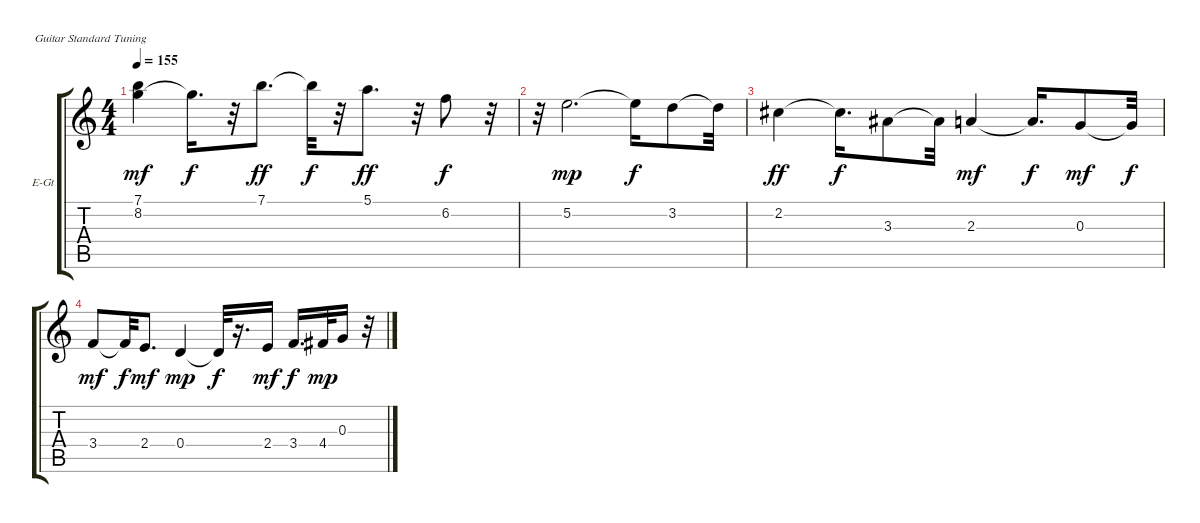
\bracketExtendMode groupsimilarinstruments
\firstSystemTrackNameOrientation horizontal
\otherSystemsTrackNameOrientation horizontal
\track ("Г. Каспарян" "E-Gt") {instrument electricguitarclean}
\staff {score tabs}
\tuning (E4 B3 G3 D3 A2 E2)
\ts (4 4)
\tempo 155
\clef g2
\ks c
(7.1 8.2).4{dy mf} 8.2{t}.16{d dy f} r.32 7.1.8{d dy ff} 7.1{t}.32{dy f} r.32 5.1.8{d dy ff} r.32 6.2.8{dy f} r.32 |
r.32 5.2.2{d dy mp} 5.2{t}.16{dy f} 3.2.8 3.2{t}.32 |
2.2.4{dy ff} 2.2{t}.16{d dy f} 3.3.8 3.3{t}.32 2.3.4{dy mf} 2.3{t}.16{d dy f} 0.3.8{dy mf} 0.3{t}.32{dy f} |
3.4.8{dy mf} 3.4{t}.32{dy f} 2.4.8{d dy mf} 0.4.4{dy mp} 0.4{t}.32{dy f} r.16{d} 2.4.16{dy mf} 3.4.16{d dy f} 4.4.32{dy mp} 0.3.16 r.32
